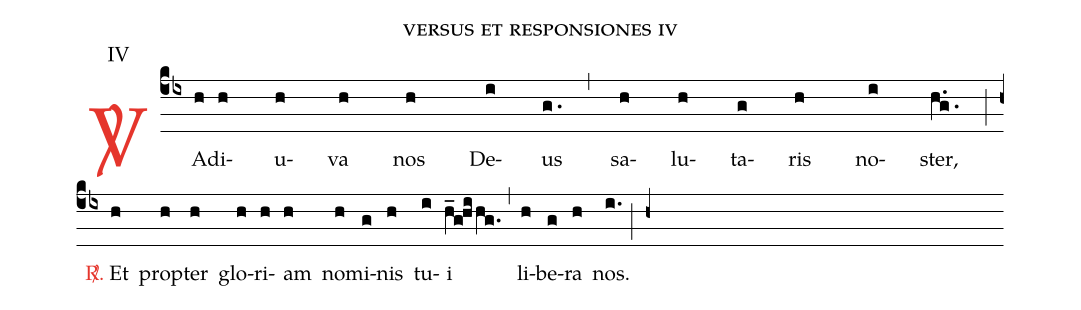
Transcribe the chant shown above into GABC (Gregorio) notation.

name: versus et responsiones iv;
annotation: IV;
%%
(cb4)<c><sp>V/</sp></c> A(h)di(h)u(h)va(h) nos(h) De(i)us(g.) (,) sa(h)lu(h)ta(g)ris(h) no(i)ster,(h.g.) (;z)
<c><sp>R/</sp>.</c> Et(h) prop(h)ter(h) glo(h)ri(h)am(h) no(h)mi(g)nis(h) tu(i)i(h_g!hi/hg.) (,) li(h)be(g)ra(h) nos.(i.) (;h+)
